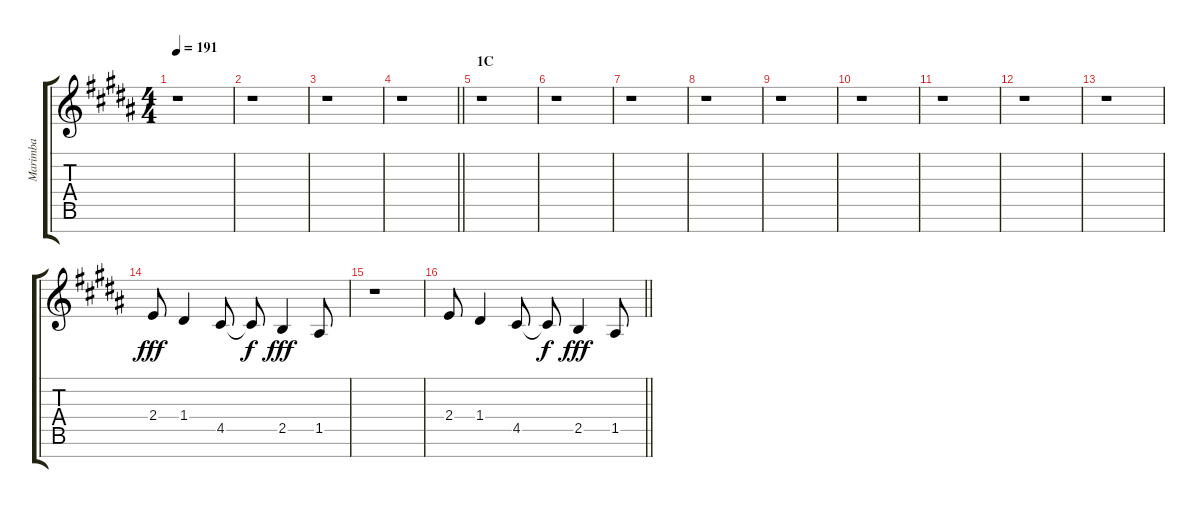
\track ("Marimba" "Marimba") {instrument marimba}
\staff {score tabs}
\tuning (E5 B4 G4 D4 A3 E3 B2) {hide}
\ts (4 4)
\tempo 191
\clef g2
\ks b
r.1{dy fff} |
r.1 |
r.1 |
\barLineRight lightlight
r.1 |
\section ("" "1C")
r.1 |
r.1 |
r.1 |
r.1 |
r.1 |
r.1 |
r.1 |
r.1 |
r.1 |
2.4.8 1.4.4 4.5.8 4.5{t}.8{dy f} 2.5.4{dy fff} 1.5.8 |
r.1 |
\barLineRight lightlight
2.4.8 1.4.4 4.5.8 4.5{t}.8{dy f} 2.5.4{dy fff} 1.5.8
